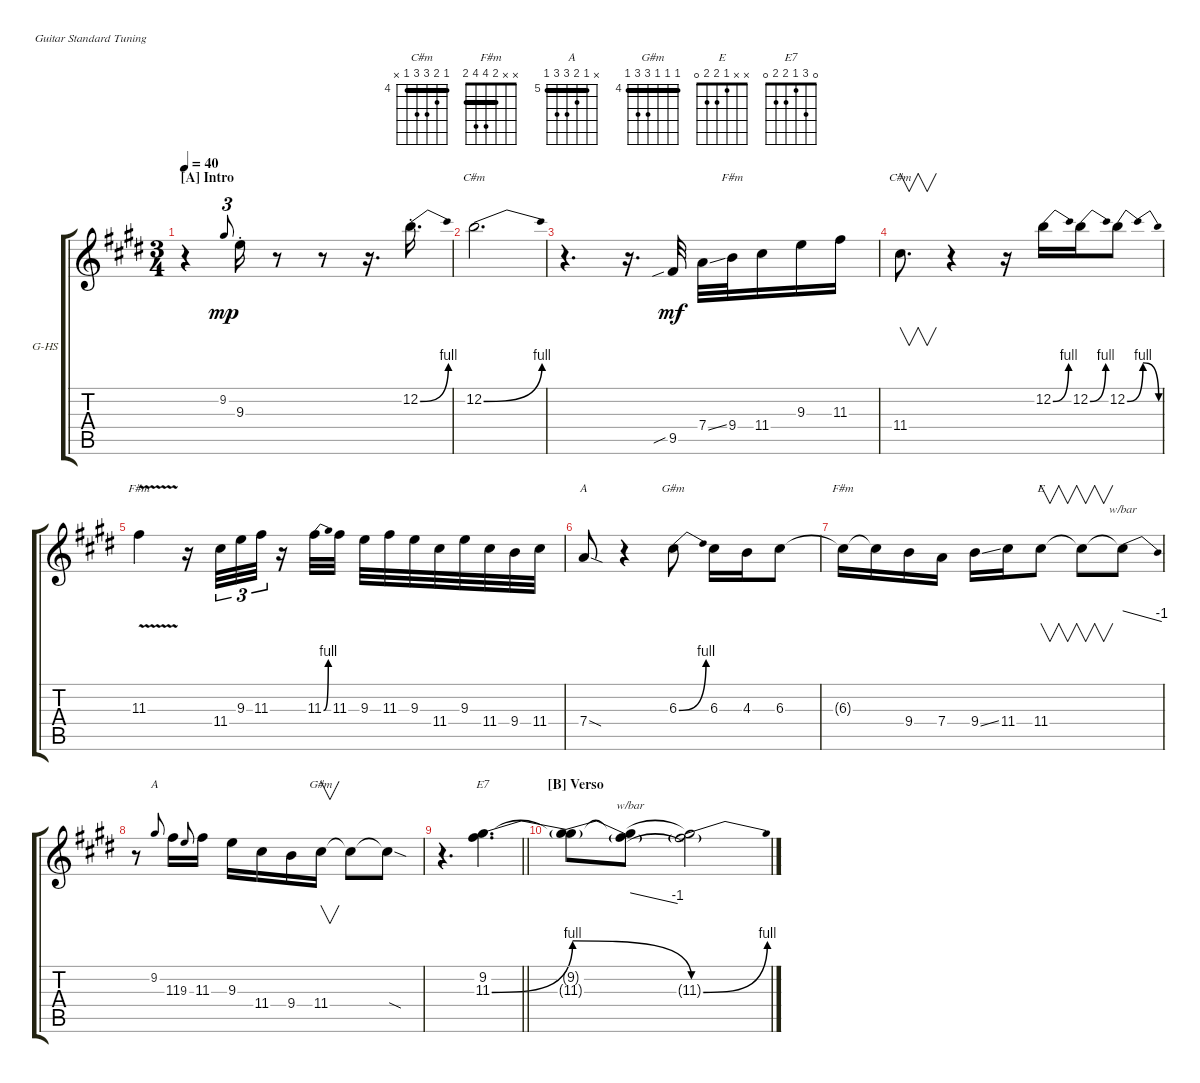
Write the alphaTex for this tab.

\defaultSystemsLayout 4
\bracketExtendMode groupsimilarinstruments
\firstSystemTrackNameOrientation horizontal
\otherSystemsTrackNameOrientation horizontal
\track ("Guitar Solo Hot" "G-HS") {multiBarRest instrument overdrivenguitar}
\staff {score tabs}
\tuning (E4 B3 G3 D3 A2 E2)
\chord ("C#m" 4 5 6 6 4 x) {firstfret 4 barre 4}
\chord ("F#m" x x 2 4 4 2) {barre 2}
\chord ("A" x 5 6 7 7 5) {firstfret 5 barre 5}
\chord ("G#m" 4 4 4 6 6 4) {firstfret 4 barre (4 4 4)}
\chord ("E" x x 1 2 2 0)
\chord ("E7" 0 3 1 2 2 0)
\ts (3 4)
\section ("A" "Intro")
\tempo 40
\clef g2
\ks c#minor
r.4{dy mp instrument overdrivenguitar} 9.2.8{tu (3 2) gr onbeat} 9.3{st}.16 r.8 r.8 r.16{d} 12.2{be (bend 0 0 15 4) st}.16{d} |
12.2{be (bend 0 0 15 4)}.2{d ch "C#m"} |
r.4{d} r.16{d} 9.5{sib}.32{dy mf} 7.4{ss}.32 9.4.32{ch "F#m"} 11.4.16 9.3.16 11.3.16 |
11.4.8{v d ch "C#m"} r.4 r.16 12.2{be (bend 0 0 15 4)}.16 12.2{be (bend 0 0 15 4)}.16 12.2{be (bendrelease 0 0 10.2 4 36.6 4 51.6 0)}.8 |
11.3{v}.4{ch "F#m"} r.16 11.4.32{tu (3 2)} 9.3.32{tu (3 2)} 11.3.32{tu (3 2)} r.16 11.3{be (bend 0 0 15 4)}.32 11.3.32 9.3.32 11.3.32 9.3.32 11.4.32 9.3.32 11.4.32 9.4.32 11.4.32 |
7.4{sod}.8{ch "A"} r.4 6.3{be (bend 0 0 15 4)}.8{ch "G#m"} 6.3.16 4.3.16 6.3.8 |
6.3{t}.16{ch "F#m"} 6.3{t}.16 9.4.16 7.4.16 9.4{ss}.16 11.4.16 11.4.8{v ch "E"} 11.4{t}.8{v} 11.4{t}.8{tbe (dive default 0 0 45 -4)} |
r.8 9.2.8{ch "A" gr onbeat} 11.3.16 9.3.8{gr onbeat} 11.3.16 9.3.16 11.4.16 9.4.16 11.4.16{v ch "G#m"} 11.4{t}.8 11.4{sod t}.8 |
\barLineRight lightlight
r.4{d} (9.2 11.3{be (bend 0 0 15 4)}).4{d ch "E7"} |
\section ("B" "Verso")
(11.3{be (release 0 4 15 0) t} 9.2{t}).8 (9.2{t} 11.3{t}).8{tbe (dive default 0 0 45 -4)} (11.3{be (bend 0 0 15 4) t} 9.2{t}).2
